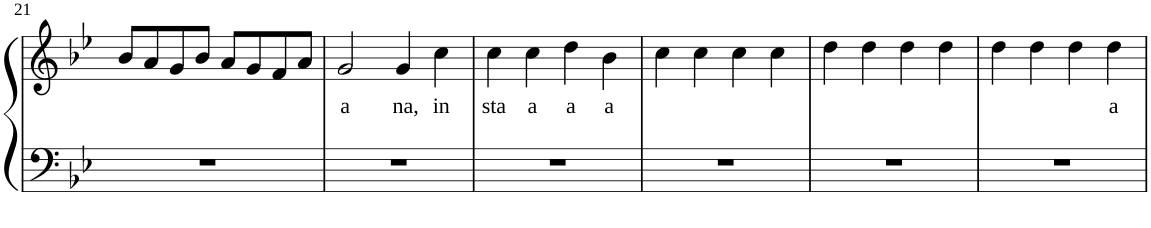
**kern	**kern	**text
*part1	*part1	*part1
*staff2	*staff1	*staff1
*I"Piano	*	*
*I'Pno	*	*
!!LO:PB:g=z
*clefF4	*clefG2	*
*k[b-e-]	*k[b-e-]	*
*B-:	*B-:	*
*M2/2	*M2/2	*
=21	=21	=21
1r	8b-/L	.
.	8a/	.
.	8g/	.
.	8b-/J	.
.	8a/L	.
.	8g/	.
.	8f/	.
.	8a/J	.
=22	=22	=22
!	!	!LO:LY:b
1r	2g/	a
!	!	!LO:LY:b
.	4g/	na,
!	!	!LO:LY:b
.	4cc\	in
=23	=23	=23
!	!	!LO:LY:b
1r	4cc\	sta
!	!	!LO:LY:b
.	4cc\	a
!	!	!LO:LY:b
.	4dd\	a
!	!	!LO:LY:b
.	4b-\	a
=24	=24	=24
1r	4cc\	.
.	4cc\	.
.	4cc\	.
.	4cc\	.
=25	=25	=25
1r	4dd\	.
.	4dd\	.
.	4dd\	.
.	4dd\	.
=26	=26	=26
1r	4dd\	.
.	4dd\	.
.	4dd\	.
!	!	!LO:LY:b
.	4dd\	a
=	=	=
*-	*-	*-
